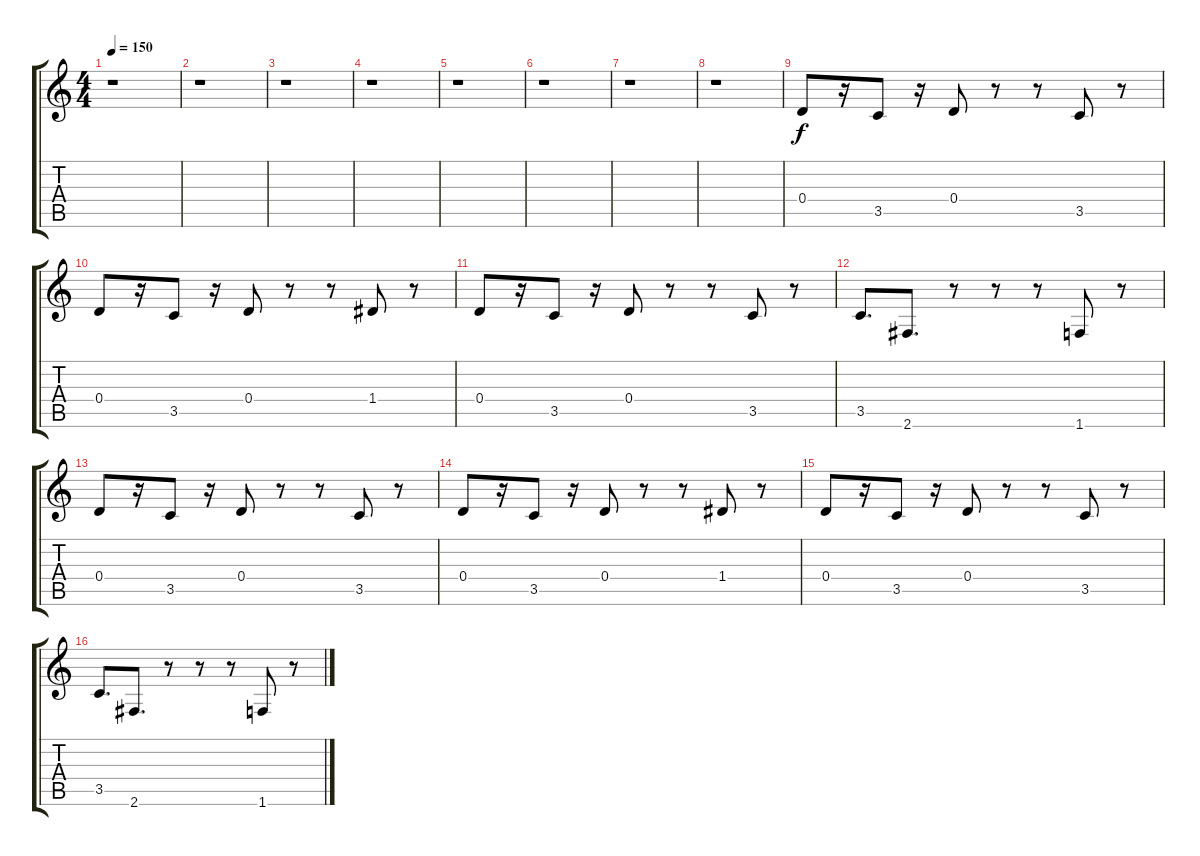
\track "" {instrument synthbass1}
\staff {score tabs}
\tuning (E4 B3 G3 D3 A2 E2) {hide}
\ts (4 4)
\tempo 150
\clef g2
\ks c
r.1{dy f} |
r.1 |
r.1 |
r.1 |
r.1 |
r.1 |
r.1 |
r.1 |
0.4.8 r.16 3.5.8 r.16 0.4.8 r.8 r.8 3.5.8 r.8 |
0.4.8 r.16 3.5.8 r.16 0.4.8 r.8 r.8 1.4.8 r.8 |
0.4.8 r.16 3.5.8 r.16 0.4.8 r.8 r.8 3.5.8 r.8 |
3.5.8{d} 2.6.8{d} r.8 r.8 r.8 1.6.8 r.8 |
0.4.8 r.16 3.5.8 r.16 0.4.8 r.8 r.8 3.5.8 r.8 |
0.4.8 r.16 3.5.8 r.16 0.4.8 r.8 r.8 1.4.8 r.8 |
0.4.8 r.16 3.5.8 r.16 0.4.8 r.8 r.8 3.5.8 r.8 |
3.5.8{d} 2.6.8{d} r.8 r.8 r.8 1.6.8 r.8
